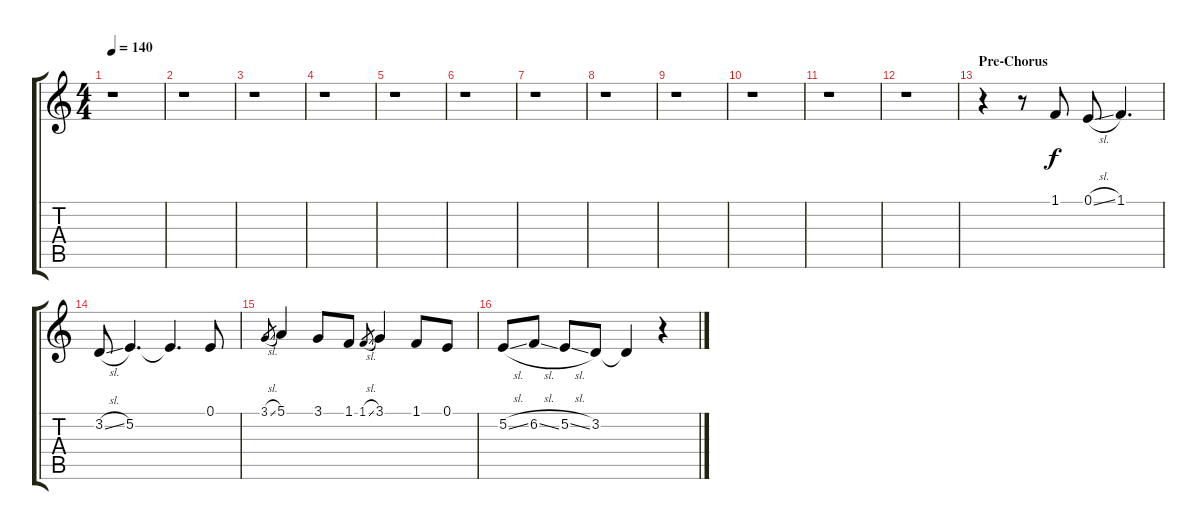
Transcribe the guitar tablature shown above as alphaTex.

\track "" {instrument tenorsax}
\staff {score tabs}
\tuning (E4 B3 G3 D3 A2 D2) {hide}
\ts (4 4)
\tempo 140
\clef g2
\ks c
r.1{dy f} |
r.1 |
r.1 |
r.1 |
r.1 |
r.1 |
r.1 |
r.1 |
r.1 |
r.1 |
r.1 |
r.1 |
\section ("" "Pre-Chorus")
r.4 r.8 1.1.8 0.1{sl}.8 1.1.4{d} |
3.2{sl}.8 5.2.4{d} 5.2{t}.4{d} 0.1.8 |
3.1{sl}.8{gr} 5.1.4 3.1.8 1.1.8 1.1{sl}.8{gr} 3.1.4 1.1.8 0.1.8 |
5.2{sl}.8 6.2{sl}.8 5.2{sl}.8 3.2.8 3.2{t}.4 r.4
